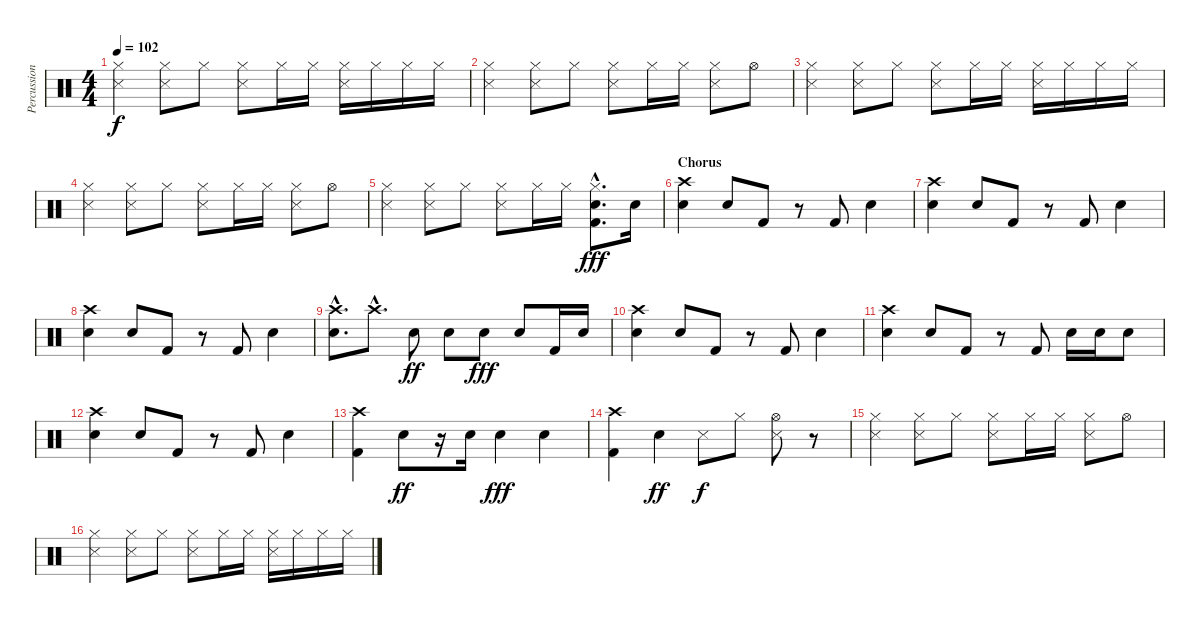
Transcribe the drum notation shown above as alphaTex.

\track ("Percussion" "Percussion") {instrument percussion}
\staff {score}
\articulation defaults
\ts (4 4)
\tempo 102
\clef neutral
\ks c
("Snare (side stick) 3" "Hi-Hat (closed)").4{dy f} ("Snare (side stick) 3" "Hi-Hat (closed)").8 "Hi-Hat (closed)".8 ("Snare (side stick) 3" "Hi-Hat (closed)").8 "Hi-Hat (closed)".16 "Hi-Hat (closed)".16 ("Snare (side stick) 3" "Hi-Hat (closed)").16 "Hi-Hat (closed)".16 "Hi-Hat (closed)".16 "Hi-Hat (closed)".16 |
("Snare (side stick) 3" "Hi-Hat (closed)").4 ("Snare (side stick) 3" "Hi-Hat (closed)").8 "Hi-Hat (closed)".8 ("Snare (side stick) 3" "Hi-Hat (closed)").8 "Hi-Hat (closed)".16 "Hi-Hat (closed)".16 ("Snare (side stick) 3" "Hi-Hat (closed)").8 "Hi-Hat (open)".8 |
("Snare (side stick) 3" "Hi-Hat (closed)").4 ("Snare (side stick) 3" "Hi-Hat (closed)").8 "Hi-Hat (closed)".8 ("Snare (side stick) 3" "Hi-Hat (closed)").8 "Hi-Hat (closed)".16 "Hi-Hat (closed)".16 ("Snare (side stick) 3" "Hi-Hat (closed)").16 "Hi-Hat (closed)".16 "Hi-Hat (closed)".16 "Hi-Hat (closed)".16 |
("Snare (side stick) 3" "Hi-Hat (closed)").4 ("Snare (side stick) 3" "Hi-Hat (closed)").8 "Hi-Hat (closed)".8 ("Snare (side stick) 3" "Hi-Hat (closed)").8 "Hi-Hat (closed)".16 "Hi-Hat (closed)".16 ("Snare (side stick) 3" "Hi-Hat (closed)").8 "Hi-Hat (open)".8 |
("Snare (side stick) 3" "Hi-Hat (closed)").4 ("Snare (side stick) 3" "Hi-Hat (closed)").8 "Hi-Hat (closed)".8 ("Snare (side stick) 3" "Hi-Hat (closed)").8 "Hi-Hat (closed)".16 "Hi-Hat (closed)".16 ("Snare (hit) 2"{hac} "Hi-Hat (closed)"{hac} "Kick (hit) 2"{hac}).8{d dy fff volume 13} "Snare (hit) 2".16 |
\section ("" "Chorus")
("Crash high (hit)" "Snare (hit) 2").4 "Snare (hit) 2".8 "Kick (hit) 2".8 r.8 "Kick (hit) 2".8 "Snare (hit) 2".4 |
("Crash high (hit)" "Snare (hit) 2").4 "Snare (hit) 2".8 "Kick (hit) 2".8 r.8 "Kick (hit) 2".8 "Snare (hit) 2".4 |
("Crash high (hit)" "Snare (hit) 2").4 "Snare (hit) 2".8 "Kick (hit) 2".8 r.8 "Kick (hit) 2".8 "Snare (hit) 2".4 |
("Crash high (hit)"{hac} "Snare (hit) 2"{hac}).8{d} "Crash high (hit)"{hac}.8{d} "Snare (hit) 2".8{dy ff} "Snare (hit) 2".8 "Snare (hit) 2".8{dy fff} "Snare (hit) 2".8 "Kick (hit) 2".16 "Snare (hit) 2".16 |
("Crash high (hit)" "Snare (hit) 2").4 "Snare (hit) 2".8 "Kick (hit) 2".8 r.8 "Kick (hit) 2".8 "Snare (hit) 2".4 |
("Crash high (hit)" "Snare (hit) 2").4 "Snare (hit) 2".8 "Kick (hit) 2".8 r.8 "Kick (hit) 2".8 "Snare (hit) 2".16 "Snare (hit) 2".16 "Snare (hit) 2".8 |
("Crash high (hit)" "Snare (hit) 2").4 "Snare (hit) 2".8 "Kick (hit) 2".8 r.8 "Kick (hit) 2".8 "Snare (hit) 2".4 |
("Crash high (hit)" "Kick (hit) 2").4 "Snare (hit) 2".8{dy ff} r.16 "Snare (hit) 2".16 "Snare (hit) 2".4{dy fff} "Snare (hit) 2".4 |
("Crash high (hit)" "Kick (hit) 2").4 "Snare (hit) 2".4{dy ff} "Snare (side stick) 3".8{dy f volume 9} "Hi-Hat (closed)".8 ("Snare (side stick) 3" "Hi-Hat (open)").8 r.8 |
("Snare (side stick) 3" "Hi-Hat (closed)").4 ("Snare (side stick) 3" "Hi-Hat (closed)").8 "Hi-Hat (closed)".8 ("Snare (side stick) 3" "Hi-Hat (closed)").8 "Hi-Hat (closed)".16 "Hi-Hat (closed)".16 ("Snare (side stick) 3" "Hi-Hat (closed)").8 "Hi-Hat (open)".8 |
("Snare (side stick) 3" "Hi-Hat (closed)").4 ("Snare (side stick) 3" "Hi-Hat (closed)").8 "Hi-Hat (closed)".8 ("Snare (side stick) 3" "Hi-Hat (closed)").8 "Hi-Hat (closed)".16 "Hi-Hat (closed)".16 ("Snare (side stick) 3" "Hi-Hat (closed)").16 "Hi-Hat (closed)".16 "Hi-Hat (closed)".16 "Hi-Hat (closed)".16
